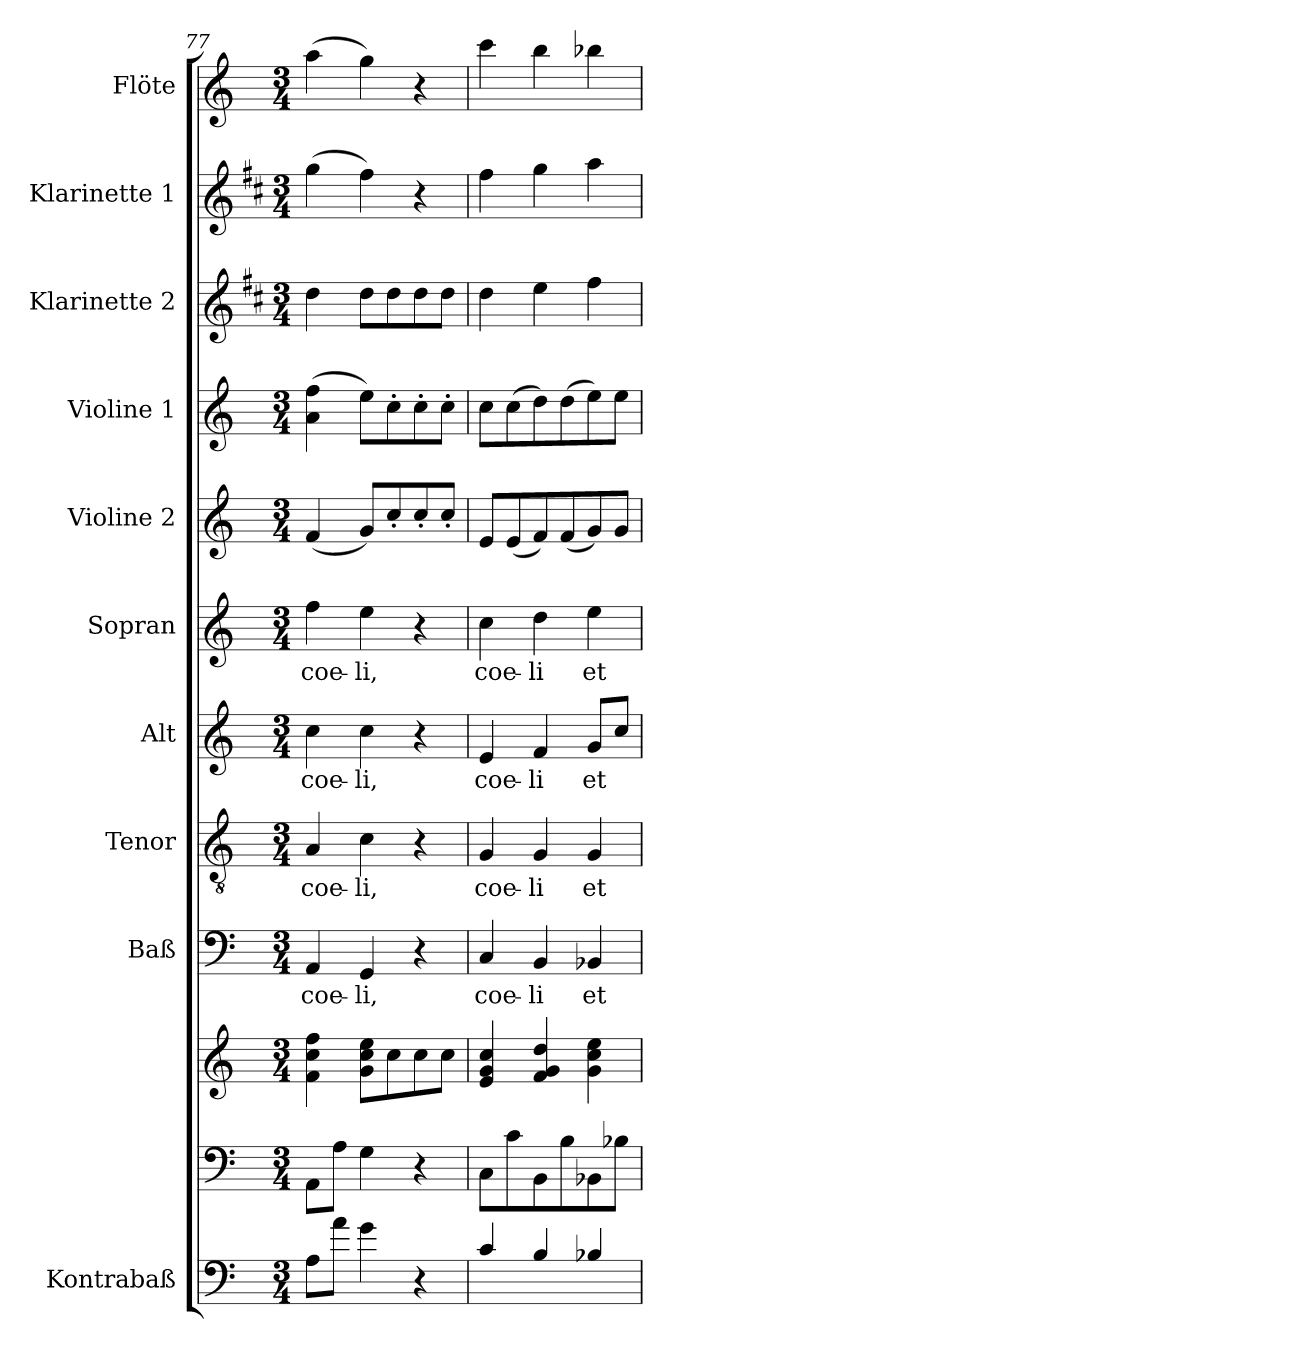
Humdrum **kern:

**kern	**kern	**kern	**kern	**text	**kern	**text	**kern	**text	**kern	**text	**kern	**kern	**kern	**kern	**kern
*part11	*part10	*part10	*part9	*part9	*part8	*part8	*part7	*part7	*part6	*part6	*part5	*part4	*part3	*part2	*part1
*staff12	*staff11	*staff10	*staff9	*staff9	*staff8	*staff8	*staff7	*staff7	*staff6	*staff6	*staff5	*staff4	*staff3	*staff2	*staff1
*I"Kontrabaß	*	*	*I"Baß	*	*I"Tenor	*	*I"Alt	*	*I"Sopran	*	*I"Violine 2	*I"Violine 1	*I"Klarinette 2	*I"Klarinette 1	*I"Flöte
*	*	*	*	*	*	*	*	*	*	*	*I'Vln	*I'Vln	*	*	*I'Fl
*clefF4	*clefF4	*clefG2	*clefF4	*	*clefGv2	*	*clefG2	*	*clefG2	*	*clefG2	*clefG2	*clefG2	*clefG2	*clefG2
*ITrd7c12	*	*	*	*	*	*	*	*	*	*	*	*	*ITrd1c2	*ITrd1c2	*
*k[]	*k[]	*k[]	*k[]	*	*k[]	*	*k[]	*	*k[]	*	*k[]	*k[]	*k[]	*k[]	*k[]
*C:	*C:	*C:	*C:	*	*C:	*	*C:	*	*C:	*	*C:	*C:	*C:	*C:	*C:
*M3/4	*M3/4	*M3/4	*M3/4	*	*M3/4	*	*M3/4	*	*M3/4	*	*M3/4	*M3/4	*M3/4	*M3/4	*M3/4
=77	=77	=77	=77	=77	=77	=77	=77	=77	=77	=77	=77	=77	=77	=77	=77
!	!	!	!	!LO:LY:b	!	!LO:LY:b	!	!LO:LY:b	!	!LO:LY:b	!	!	!	!	!
8AA\L	8AA\L	4f\ 4cc\ 4ff\	4AA/	coe-	4A/	coe-	4cc\	coe-	4ff\	coe-	(<4f/	(>4a\ 4ff\	4cc\	(>4ff\	(>4aa\
8A\J	8A\J	.	.	.	.	.	.	.	.	.	.	.	.	.	.
!	!	!	!	!LO:LY:b	!	!LO:LY:b	!	!LO:LY:b	!	!LO:LY:b	!	!	!	!	!
4G\	4G\	8g\ 8cc\ 8ee\L	4GG/	-li,	4c\	-li,	4cc\	-li,	4ee\	-li,	8g/L)	8ee\L)	8cc\L	4ee\)	4gg\)
.	.	8cc\	.	.	.	.	.	.	.	.	8cc'</	8cc'>\	8cc\	.	.
4r	4r	8cc\	4r	.	4r	.	4r	.	4r	.	8cc'</	8cc'>\	8cc\	4r	4r
.	.	8cc\J	.	.	.	.	.	.	.	.	8cc'</J	8cc'>\J	8cc\J	.	.
=78	=78	=78	=78	=78	=78	=78	=78	=78	=78	=78	=78	=78	=78	=78	=78
!	!	!	!	!LO:LY:b	!	!LO:LY:b	!	!LO:LY:b	!	!LO:LY:b	!	!	!	!	!
4C/	8C\L	4e/ 4g/ 4cc/	4C/	coe-	4G/	coe-	4e/	coe-	4cc\	coe-	8e/L	8cc\L	4cc\	4ee\	4ccc\
.	8c\	.	.	.	.	.	.	.	.	.	(<8e/	(>8cc\	.	.	.
!	!	!	!	!LO:LY:b	!	!LO:LY:b	!	!LO:LY:b	!	!LO:LY:b	!	!	!	!	!
4BB/	8BB\	4f/ 4g/ 4dd/	4BB/	-li	4G/	-li	4f/	-li	4dd\	-li	8f/)	8dd\)	4dd\	4ff\	4bb\
.	8B\	.	.	.	.	.	.	.	.	.	(<8f/	(>8dd\	.	.	.
!	!	!	!	!LO:LY:b	!	!LO:LY:b	!	!LO:LY:b	!	!LO:LY:b	!	!	!	!	!
4BB-X/	8BB-X\	4g\ 4cc\ 4ee\	4BB-X/	et	4G/	et	8g/L	et	4ee\	et	8g/)	8ee\)	4ee\	4gg\	4bb-X\
.	8B-X\J	.	.	.	.	.	8cc/J	.	.	.	8g/J	8ee\J	.	.	.
=	=	=	=	=	=	=	=	=	=	=	=	=	=	=	=
*-	*-	*-	*-	*-	*-	*-	*-	*-	*-	*-	*-	*-	*-	*-	*-
